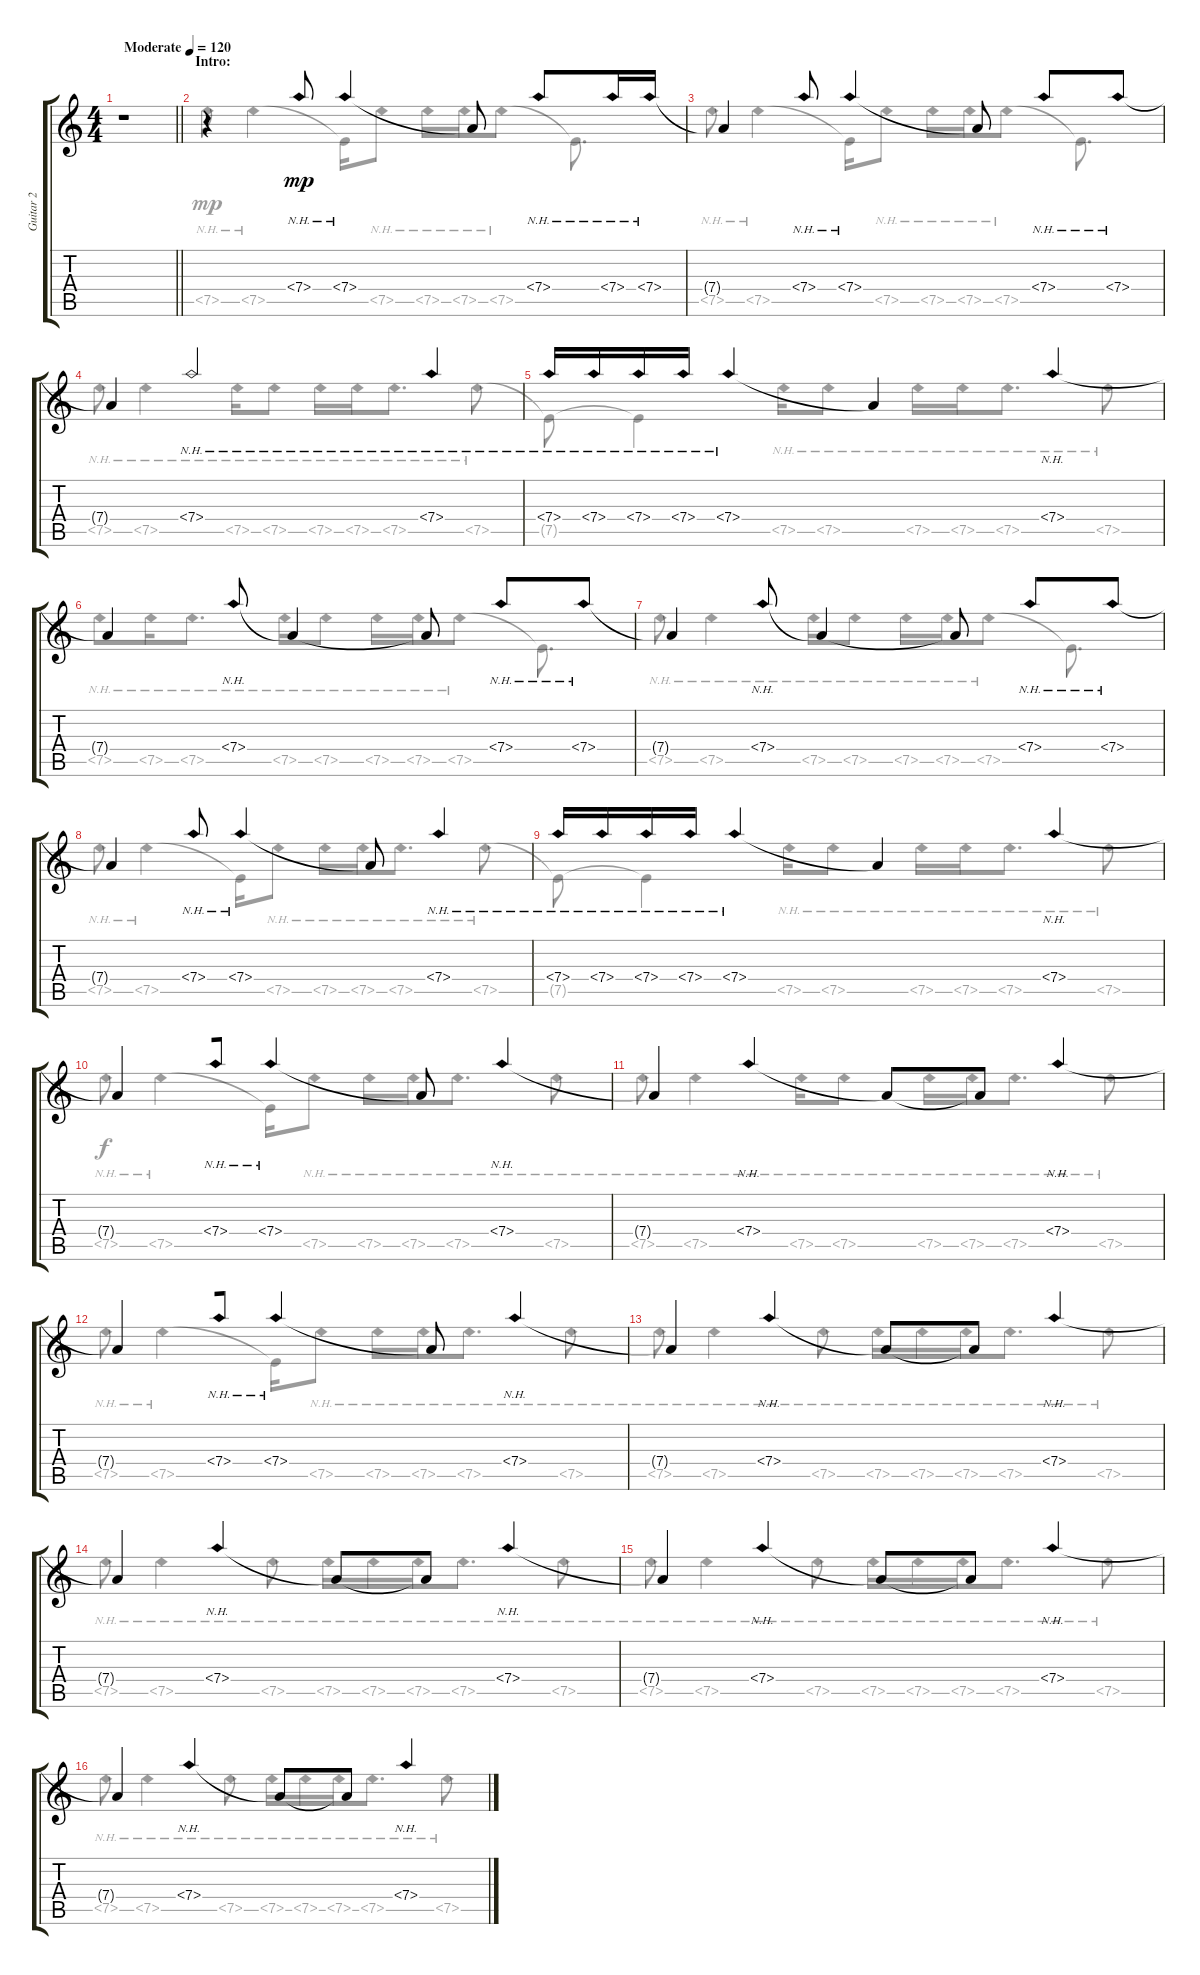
\track ("Guitar 2" "Guitar 2") {instrument electricguitarclean}
\staff {score tabs}
\tuning (E4 B3 G3 D3 A2 E2) {hide}
\voice
\ts (4 4)
\tempo (120 "Moderate")
\clef g2
\barLineRight lightlight
\ks c
r.1{dy mp instrument electricguitarclean} |
\section ("" "Intro:")
r.4 7.4{nh}.8 7.4{nh}.4 7.4{t}.8 7.4{nh}.8 7.4{nh}.16 7.4{nh}.16 |
7.4{t}.4 7.4{nh}.8 7.4{nh}.4 7.4{t}.8 7.4{nh}.8 7.4{nh}.8 |
7.4{t}.4 7.4{nh}.2 7.4{nh}.4 |
7.4{nh}.16 7.4{nh}.16 7.4{nh}.16 7.4{nh}.16 7.4{nh}.4 7.4{t}.4 7.4{nh}.4 |
7.4{t}.4 7.4{nh}.8 7.4{t}.4 7.4{t}.8 7.4{nh}.8 7.4{nh}.8 |
7.4{t}.4 7.4{nh}.8 7.4{t}.4 7.4{t}.8 7.4{nh}.8 7.4{nh}.8 |
7.4{t}.4 7.4{nh}.8 7.4{nh}.4 7.4{t}.8 7.4{nh}.4 |
7.4{nh}.16 7.4{nh}.16 7.4{nh}.16 7.4{nh}.16 7.4{nh}.4 7.4{t}.4 7.4{nh}.4 |
7.4{t}.4{beam merge} 7.4{nh}.8 7.4{nh}.4 7.4{t}.8 7.4{nh}.4 |
7.4{t}.4{beam merge} 7.4{nh}.4 7.4{t}.8 7.4{t}.8 7.4{nh}.4 |
7.4{t}.4{beam merge} 7.4{nh}.8 7.4{nh}.4 7.4{t}.8 7.4{nh}.4 |
7.4{t}.4{beam merge} 7.4{nh}.4 7.4{t}.8 7.4{t}.8 7.4{nh}.4 |
7.4{t}.4{beam merge} 7.4{nh}.4 7.4{t}.8 7.4{t}.8 7.4{nh}.4 |
7.4{t}.4{beam merge} 7.4{nh}.4 7.4{t}.8 7.4{t}.8 7.4{nh}.4 |
7.4{t}.4{beam merge} 7.4{nh}.4 7.4{t}.8 7.4{t}.8 7.4{nh}.4
\voice
\clef g2
\ottava regular
\simile none
\barLineRight lightlight
\ks c
|
7.5{nh}.8 7.5{nh}.4 7.5{t}.16 7.5{nh}.8 7.5{nh}.16 7.5{nh}.16 7.5{nh}.8 7.5{t}.8{d} |
7.5{nh}.8 7.5{nh}.4 7.5{t}.16 7.5{nh}.8 7.5{nh}.16 7.5{nh}.16 7.5{nh}.8 7.5{t}.8{d} |
7.5{nh}.8 7.5{nh}.4 7.5{nh}.16 7.5{nh}.8 7.5{nh}.16 7.5{nh}.16 7.5{nh}.8{d} 7.5{nh}.8 |
7.5{t}.8 7.5{t}.4 7.5{nh}.16 7.5{nh}.8 7.5{nh}.16 7.5{nh}.16 7.5{nh}.8{d} 7.5{nh}.8 |
7.5{nh}.8 7.5{nh}.16 7.5{nh}.8{d} 7.5{nh}.16 7.5{nh}.8 7.5{nh}.16 7.5{nh}.16 7.5{nh}.8 7.5{t}.8{d} |
7.5{nh}.8 7.5{nh}.4 7.5{nh}.16 7.5{nh}.8 7.5{nh}.16 7.5{nh}.16 7.5{nh}.8 7.5{t}.8{d} |
7.5{nh}.8 7.5{nh}.4 7.5{t}.16 7.5{nh}.8 7.5{nh}.16 7.5{nh}.16 7.5{nh}.8{d} 7.5{nh}.8 |
7.5{t}.8 7.5{t}.4 7.5{nh}.16 7.5{nh}.8 7.5{nh}.16 7.5{nh}.16 7.5{nh}.8{d} 7.5{nh}.8 |
7.5{nh}.8{dy f} 7.5{nh}.4 7.5{t}.16 7.5{nh}.8 7.5{nh}.16 7.5{nh}.16 7.5{nh}.8{d} 7.5{nh}.8 |
7.5{nh}.8 7.5{nh}.4 7.5{nh}.16 7.5{nh}.8 7.5{nh}.16 7.5{nh}.16 7.5{nh}.8{d} 7.5{nh}.8 |
7.5{nh}.8 7.5{nh}.4 7.5{t}.16 7.5{nh}.8 7.5{nh}.16 7.5{nh}.16 7.5{nh}.8{d} 7.5{nh}.8 |
7.5{nh}.8 7.5{nh}.4 7.5{nh}.8 7.5{nh}.16 7.5{nh}.16 7.5{nh}.16 7.5{nh}.8{d} 7.5{nh}.8 |
7.5{nh}.8 7.5{nh}.4 7.5{nh}.8 7.5{nh}.16 7.5{nh}.16 7.5{nh}.16 7.5{nh}.8{d} 7.5{nh}.8 |
7.5{nh}.8 7.5{nh}.4 7.5{nh}.8 7.5{nh}.16 7.5{nh}.16 7.5{nh}.16 7.5{nh}.8{d} 7.5{nh}.8 |
7.5{nh}.8 7.5{nh}.4 7.5{nh}.8 7.5{nh}.16 7.5{nh}.16 7.5{nh}.16 7.5{nh}.8{d} 7.5{nh}.8
